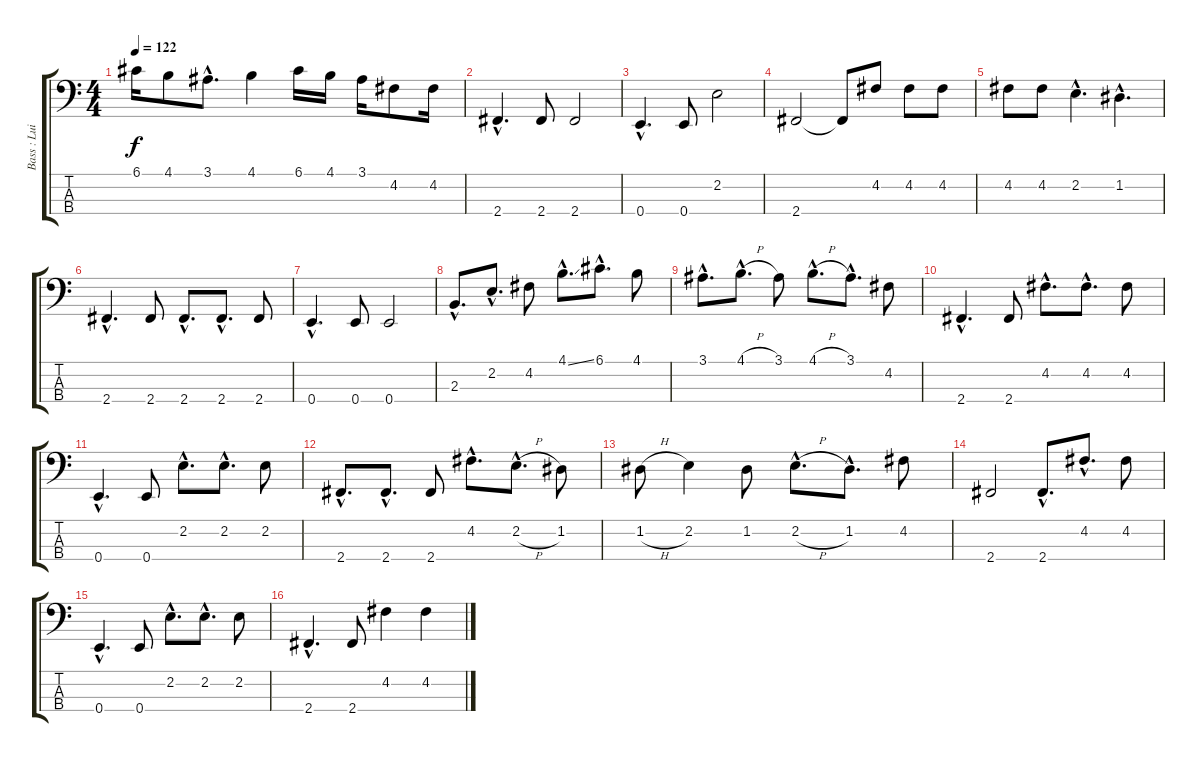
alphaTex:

\track ("Bass : Luis Mariutti" "Bass : Lui") {instrument slapbass1}
\staff {score tabs}
\tuning (G2 D2 A1 E1) {hide}
\ts (4 4)
\tempo 122
\clef f4
\ks c
6.1.16{dy f} 4.1.8 3.1{hac}.8{d} 4.1.4 6.1.16 4.1.16 3.1.16 4.2.8 4.2.16 |
2.4{hac}.4{d} 2.4.8 2.4.2 |
0.4{hac}.4{d} 0.4.8 2.2.2 |
2.4.2 2.4{t}.8 4.2.8 4.2.8 4.2.8 |
4.2.8 4.2.8 2.2{hac}.4{d} 1.2{hac}.4{d} |
2.4{hac}.4{d} 2.4.8 2.4{hac}.8{d} 2.4{hac}.8{d} 2.4.8 |
0.4{hac}.4{d} 0.4.8 0.4.2 |
2.3{hac}.8{d} 2.2{hac}.8{d} 4.2.8 4.1{ss hac}.8{d} 6.1{hac}.8{d} 4.1.8 |
3.1{hac}.8{d} 4.1{h hac}.8{d} 3.1.8 4.1{h hac}.8{d} 3.1{hac}.8{d} 4.2.8 |
2.4{hac}.4{d} 2.4.8 4.2{hac}.8{d} 4.2{hac}.8{d} 4.2.8 |
0.4{hac}.4{d} 0.4.8 2.2{hac}.8{d} 2.2{hac}.8{d} 2.2.8 |
2.4{hac}.8{d} 2.4{hac}.8{d} 2.4.8 4.2{hac}.8{d} 2.2{h hac}.8{d} 1.2.8 |
1.2{h}.8 2.2.4 1.2.8 2.2{h hac}.8{d} 1.2{hac}.8{d} 4.2.8 |
2.4.2 2.4{hac}.8{d} 4.2{hac}.8{d} 4.2.8 |
0.4{hac}.4{d} 0.4.8 2.2{hac}.8{d} 2.2{hac}.8{d} 2.2.8 |
2.4{hac}.4{d} 2.4.8 4.2.4 4.2.4
